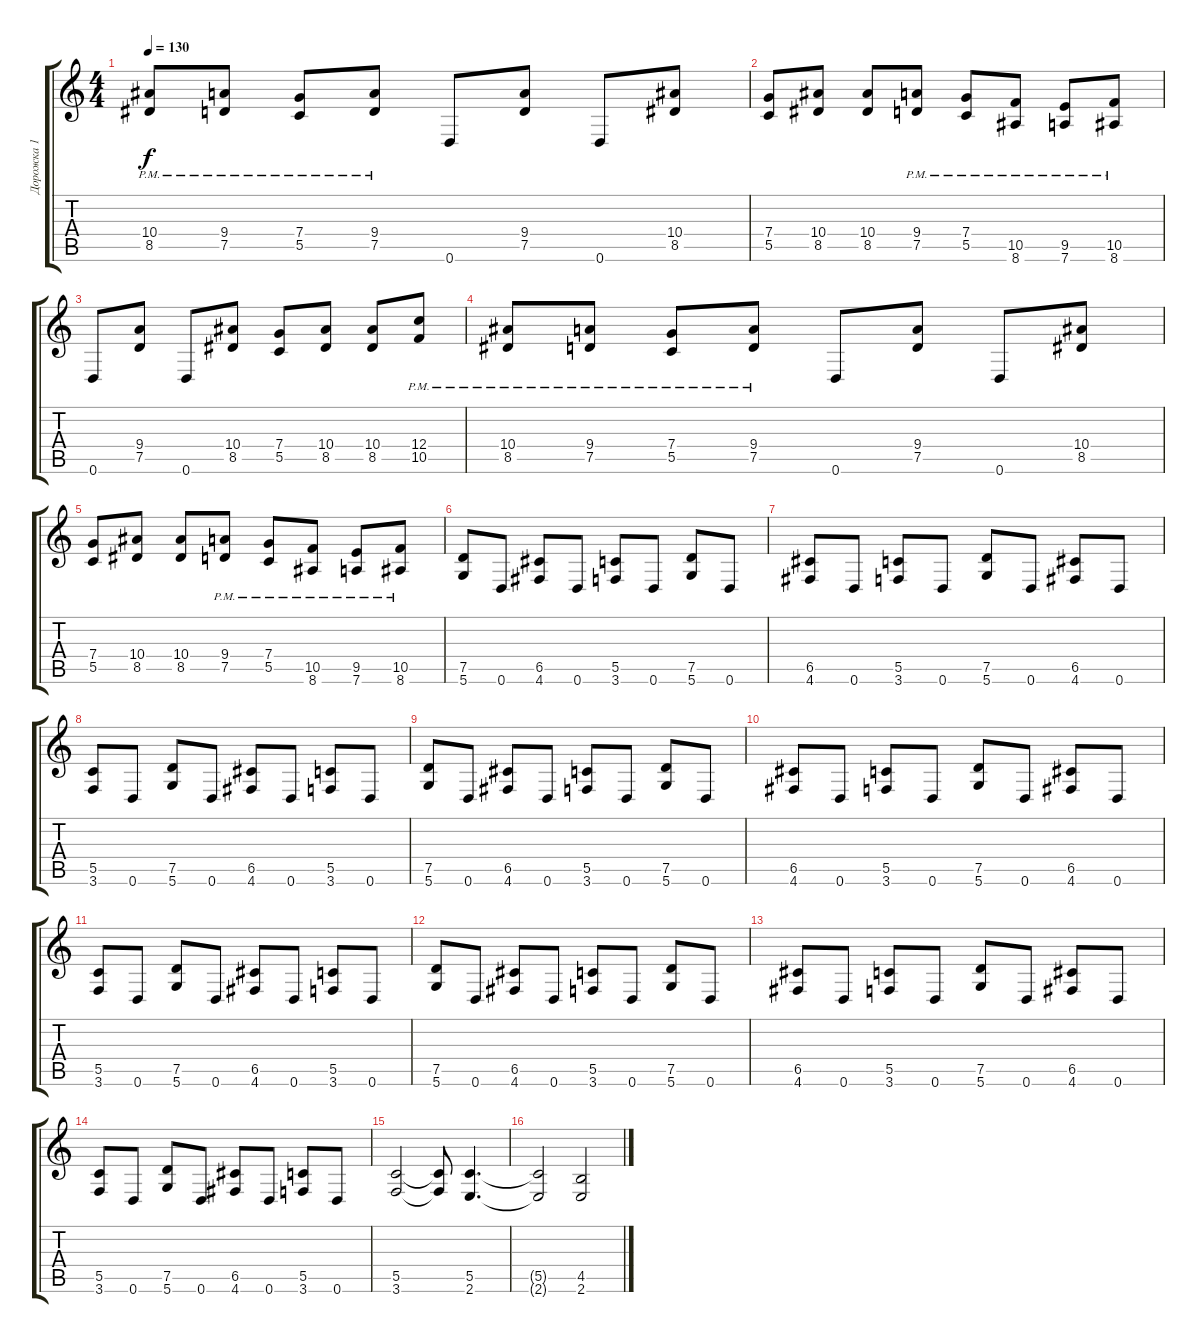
\track ("Дорожка 1" "Дорожка 1") {instrument distortionguitar}
\staff {score tabs}
\tuning (D4 A3 F3 C3 G2 D2) {hide}
\ts (4 4)
\tempo 130
\clef g2
\ks c
(10.4{pm} 8.5{pm}).8{dy f} (9.4{pm} 7.5{pm}).8 (7.4{pm} 5.5{pm}).8 (9.4{pm} 7.5{pm}).8 0.6.8 (9.4 7.5).8 0.6.8 (10.4 8.5).8 |
(7.4 5.5).8 (10.4 8.5).8 (10.4 8.5).8 (9.4 7.5{pm}).8 (7.4{pm} 5.5{pm}).8 (10.5{pm} 8.6{pm}).8 (9.5{pm} 7.6{pm}).8 (10.5{pm} 8.6{pm}).8 |
0.6.8 (9.4 7.5).8 0.6.8 (10.4 8.5).8 (7.4 5.5).8 (10.4 8.5).8 (10.4 8.5).8 (12.4{pm} 10.5{pm}).8 |
(10.4{pm} 8.5{pm}).8 (9.4{pm} 7.5{pm}).8 (7.4{pm} 5.5{pm}).8 (9.4{pm} 7.5{pm}).8 0.6.8 (9.4 7.5).8 0.6.8 (10.4 8.5).8 |
(7.4 5.5).8 (10.4 8.5).8 (10.4 8.5).8 (9.4 7.5{pm}).8 (7.4{pm} 5.5{pm}).8 (10.5{pm} 8.6{pm}).8 (9.5{pm} 7.6{pm}).8 (10.5{pm} 8.6{pm}).8 |
(7.5 5.6).8 0.6.8 (6.5 4.6).8 0.6.8 (5.5 3.6).8 0.6.8 (7.5 5.6).8 0.6.8 |
(6.5 4.6).8 0.6.8 (5.5 3.6).8 0.6.8 (7.5 5.6).8 0.6.8 (6.5 4.6).8 0.6.8 |
(5.5 3.6).8 0.6.8 (7.5 5.6).8 0.6.8 (6.5 4.6).8 0.6.8 (5.5 3.6).8 0.6.8 |
(7.5 5.6).8 0.6.8 (6.5 4.6).8 0.6.8 (5.5 3.6).8 0.6.8 (7.5 5.6).8 0.6.8 |
(6.5 4.6).8 0.6.8 (5.5 3.6).8 0.6.8 (7.5 5.6).8 0.6.8 (6.5 4.6).8 0.6.8 |
(5.5 3.6).8 0.6.8 (7.5 5.6).8 0.6.8 (6.5 4.6).8 0.6.8 (5.5 3.6).8 0.6.8 |
(7.5 5.6).8 0.6.8 (6.5 4.6).8 0.6.8 (5.5 3.6).8 0.6.8 (7.5 5.6).8 0.6.8 |
(6.5 4.6).8 0.6.8 (5.5 3.6).8 0.6.8 (7.5 5.6).8 0.6.8 (6.5 4.6).8 0.6.8 |
(5.5 3.6).8 0.6.8 (7.5 5.6).8 0.6.8 (6.5 4.6).8 0.6.8 (5.5 3.6).8 0.6.8 |
(5.5 3.6).2 (5.5{t} 3.6{t}).8 (5.5 2.6).4{d} |
(5.5{t} 2.6{t}).2 (4.5 2.6).2
